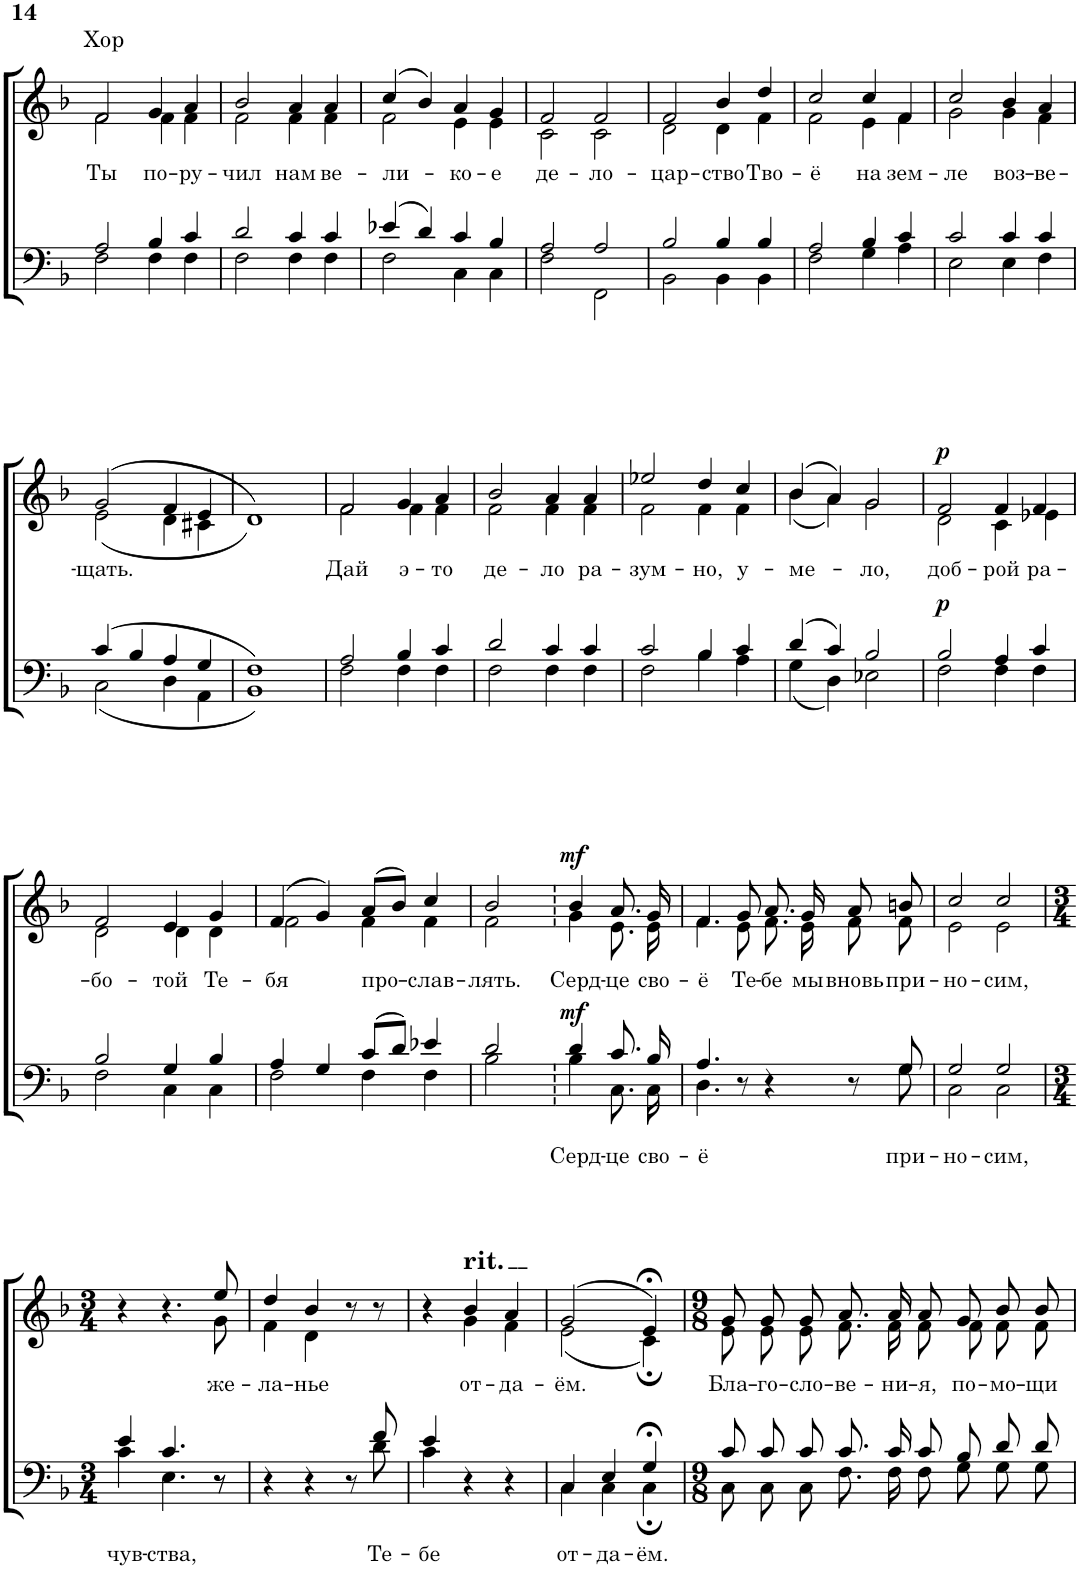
**kern	**text	**text	**dynam	**kern	**text	**dynam	**kern
*part3	*part3	*part3	*part3	*part2	*part2	*part2	*part1
*staff3	*staff3	*staff3	*staff3	*staff2	*staff2	*staff2	*staff1
*I"Men	*	*	*	*I"Women	*	*	*I"Soprano
!!LO:PB:g=z
*clefF4	*	*	*	*clefG2	*	*	*clefG2
*k[b-]	*	*	*	*k[b-]	*	*	*k[b-]
*M4/4	*	*	*	*M4/4	*	*	*M4/4
*met(c)	*	*	*	*met(c)	*	*	*met(c)
=48	=48	=48	=48	=48	=48	=48	=48
*^	*	*	*	*	*	*	*
!	!	!	!	!	!	!	!	!LO:TX:a:t=Хор
!	!	!	!	!	!	!LO:LY:b	!	!
*	*	*	*	*	*^	*	*	*
2A/	2F\	.	.	.	2f/	2f\	Ты	.	1r
!	!	!	!	!	!	!	!LO:LY:b	!	!
4B-/	4F\	.	.	.	4g/	4f\	по-	.	.
!	!	!	!	!	!	!	!LO:LY:b	!	!
4c/	4F\	.	.	.	4a/	4f\	-ру-	.	.
=49	=49	=49	=49	=49	=49	=49	=49	=49	=49
!	!	!	!	!	!	!	!LO:LY:b	!	!
2d/	2F\	.	.	.	2b-/	2f\	-чил	.	1r
!	!	!	!	!	!	!	!LO:LY:b	!	!
4c/	4F\	.	.	.	4a/	4f\	нам	.	.
!	!	!	!	!	!	!	!LO:LY:b	!	!
4c/	4F\	.	.	.	4a/	4f\	ве-	.	.
=50	=50	=50	=50	=50	=50	=50	=50	=50	=50
!	!	!	!	!	!	!	!LO:LY:b	!	!
(4e-X/	2F\	.	.	.	(4cc/	2f\	-ли-	.	1r
4d/)	.	.	.	.	4b-/)	.	.	.	.
!	!	!	!	!	!	!	!LO:LY:b	!	!
4c/	4C\	.	.	.	4a/	4e\	-ко-	.	.
!	!	!	!	!	!	!	!LO:LY:b	!	!
4B-/	4C\	.	.	.	4g/	4e\	-е	.	.
=51	=51	=51	=51	=51	=51	=51	=51	=51	=51
!	!	!	!	!	!	!	!LO:LY:b	!	!
2A/	2F\	.	.	.	2f/	2c\	де-	.	1r
!	!	!	!	!	!	!	!LO:LY:b	!	!
2A/	2FF\	.	.	.	2f/	2c\	-ло-	.	.
=52	=52	=52	=52	=52	=52	=52	=52	=52	=52
!	!	!	!	!	!	!	!LO:LY:b	!	!
2B-/	2BB-\	.	.	.	2f/	2d\	-цар-	.	1r
!	!	!	!	!	!	!	!LO:LY:b	!	!
4B-/	4BB-\	.	.	.	4b-/	4d\	-ство	.	.
!	!	!	!	!	!	!	!LO:LY:b	!	!
4B-/	4BB-\	.	.	.	4dd/	4f\	Тво-	.	.
=53	=53	=53	=53	=53	=53	=53	=53	=53	=53
!	!	!	!	!	!	!	!LO:LY:b	!	!
2A/	2F\	.	.	.	2cc/	2f\	-ё	.	1r
!	!	!	!	!	!	!	!LO:LY:b	!	!
4B-/	4G\	.	.	.	4cc/	4e\	на	.	.
!	!	!	!	!	!	!	!LO:LY:b	!	!
4c/	4A\	.	.	.	4f/	4f\	зем-	.	.
=54	=54	=54	=54	=54	=54	=54	=54	=54	=54
!	!	!	!	!	!	!	!LO:LY:b	!	!
2c/	2E\	.	.	.	2cc/	2g\	-ле	.	1r
!	!	!	!	!	!	!	!LO:LY:b	!	!
4c/	4E\	.	.	.	4b-/	4g\	воз-	.	.
!	!	!	!	!	!	!	!LO:LY:b	!	!
4c/	4F\	.	.	.	4a/	4f\	-ве-	.	.
!!LO:LB:g=z
=55	=55	=55	=55	=55	=55	=55	=55	=55	=55
!	!	!	!	!	!	!	!LO:LY:b	!	!
(4c/	(2C\	.	.	.	(2g/	(2e\	-щать.	.	1r
4B-/	.	.	.	.	.	.	.	.	.
4A/	4D\	.	.	.	4f/	4d\	.	.	.
4G/	4AA\	.	.	.	4e/	4c#X\	.	.	.
*	*	*	*	*	*v	*v	*	*	*
=56	=56	=56	=56	=56	=56	=56	=56	=56
1F)	1BB-)	.	.	.	1d))	.	.	1r
=57	=57	=57	=57	=57	=57	=57	=57	=57
!	!	!	!	!	!	!LO:LY:b	!	!
*	*	*	*	*	*^	*	*	*
2A/	2F\	.	.	.	2f/	2f\	Дай	.	1r
!	!	!	!	!	!	!	!LO:LY:b	!	!
4B-/	4F\	.	.	.	4g/	4f\	э-	.	.
!	!	!	!	!	!	!	!LO:LY:b	!	!
4c/	4F\	.	.	.	4a/	4f\	-то	.	.
=58	=58	=58	=58	=58	=58	=58	=58	=58	=58
!	!	!	!	!	!	!	!LO:LY:b	!	!
2d/	2F\	.	.	.	2b-/	2f\	де-	.	1r
!	!	!	!	!	!	!	!LO:LY:b	!	!
4c/	4F\	.	.	.	4a/	4f\	-ло	.	.
!	!	!	!	!	!	!	!LO:LY:b	!	!
4c/	4F\	.	.	.	4a/	4f\	ра-	.	.
=59	=59	=59	=59	=59	=59	=59	=59	=59	=59
!	!	!	!	!	!	!	!LO:LY:b	!	!
2c/	2F\	.	.	.	2ee-X/	2f\	-зум-	.	1r
!	!	!	!	!	!	!	!LO:LY:b	!	!
4B-/	4B-\	.	.	.	4dd/	4f\	-но,	.	.
!	!	!	!	!	!	!	!LO:LY:b	!	!
4c/	4A\	.	.	.	4cc/	4f\	у-	.	.
=60	=60	=60	=60	=60	=60	=60	=60	=60	=60
!	!	!	!	!	!	!	!LO:LY:b	!	!
(4d/	(4G\	.	.	.	(4b-/	(4b-\	-ме-	.	1r
4c/)	4D\)	.	.	.	4a/)	4a\)	.	.	.
!	!	!	!	!	!	!	!LO:LY:b	!	!
2B-/	2E-X\	.	.	.	2g/	2g\	-ло,	.	.
=61	=61	=61	=61	=61	=61	=61	=61	=61	=61
!	!	!	!	!LO:DY:a	!	!	!LO:LY:b	!LO:DY:a	!
2B-/	2F\	.	.	p	2f/	2d\	доб-	p	1r
!	!	!	!	!	!	!	!LO:LY:b	!	!
4A/	4F\	.	.	.	4f/	4c\	-рой	.	.
!	!	!	!	!	!	!	!LO:LY:b	!	!
4c/	4F\	.	.	.	4f/	4e-X\	ра-	.	.
!!LO:LB:g=z
=62	=62	=62	=62	=62	=62	=62	=62	=62	=62
!	!	!	!	!	!	!	!LO:LY:b	!	!
2B-/	2F\	.	.	.	2f/	2d\	-бо-	.	1r
!	!	!	!	!	!	!	!LO:LY:b	!	!
4G/	4C\	.	.	.	4e/	4d\	-той	.	.
!	!	!	!	!	!	!	!LO:LY:b	!	!
4B-/	4C\	.	.	.	4g/	4d\	Те-	.	.
=63	=63	=63	=63	=63	=63	=63	=63	=63	=63
!	!	!	!	!	!	!	!LO:LY:b	!	!
4A/	2F\	.	.	.	(4f/	2f\	-бя	.	1r
4G/	.	.	.	.	4g/)	.	.	.	.
!	!	!	!	!	!	!	!LO:LY:b	!	!
(8c/L	4F\	.	.	.	(8a/L	4f\	про-	.	.
8d/J)	.	.	.	.	8b-/J)	.	.	.	.
!	!	!	!	!	!	!	!LO:LY:b	!	!
4e-X/	4F\	.	.	.	4cc/	4f\	-слав-	.	.
=64	=64	=64	=64	=64	=64	=64	=64	=64	=64
!	!	!	!	!	!	!	!LO:LY:b	!	!
2d/	2B-\	.	.	.	2b-/	2f\	-лять.	.	1r
2ryy	2ryy	.	.	.	2ryy	2ryy	.	.	.
=65	=65	=65	=65	=65	=65	=65	=65	=65	=65
!	!	!	!LO:LY:b	!LO:DY:a	!	!	!LO:LY:b	!LO:DY:a	!
4d/	4B-\	.	Серд-	mf	4b-/	4g\	Серд-	mf	1r
!	!	!	!LO:LY:b	!	!	!	!LO:LY:b	!	!
8.c/	8.C\	.	-це	.	8.a/	8.e\	-це	.	.
!	!	!	!LO:LY:b	!	!	!	!LO:LY:b	!	!
16B-/	16C\	.	сво-	.	16g/	16e\	сво-	.	.
2ryy	2ryy	.	.	.	2ryy	2ryy	.	.	.
=66	=66	=66	=66	=66	=66	=66	=66	=66	=66
!	!	!	!LO:LY:b	!	!	!	!LO:LY:b	!	!
4.A/	4.D\	.	-ё	.	4.f/	4.f\	-ё	.	1r
!	!	!	!	!	!	!	!LO:LY:b	!	!
8r	2ryy	.	.	.	8g/	8e\	Те-	.	.
!	!	!	!	!	!	!	!LO:LY:b	!	!
4r	.	.	.	.	8.a/	8.f\	-бе	.	.
!	!	!	!	!	!	!	!LO:LY:b	!	!
.	.	.	.	.	16g/	16e\	мы	.	.
!	!	!	!	!	!	!	!LO:LY:b	!	!
8r	.	.	.	.	8a/	8f\	вновь	.	.
!	!	!	!LO:LY:b	!	!	!	!LO:LY:b	!	!
8G/	8G\	.	при-	.	8bn/	8f\	при-	.	.
=67	=67	=67	=67	=67	=67	=67	=67	=67	=67
!	!	!	!LO:LY:b	!	!	!	!LO:LY:b	!	!
2G/	2C\	.	-но-	.	2cc/	2e\	-но-	.	1r
!	!	!	!LO:LY:b	!	!	!	!LO:LY:b	!	!
2G/	2C\	.	-сим,	.	2cc/	2e\	-сим,	.	.
!!LO:LB:g=z
=68	=68	=68	=68	=68	=68	=68	=68	=68	=68
*M3/4	*	*	*	*	*M3/4	*	*	*	*M3/4
!	!	!	!LO:LY:b	!	!	!	!	!	!
4e/	4c\	.	чув-	.	4r	8ryy	.	.	2.r
!	!	!	!LO:LY:b	!	!	!	!	!	!
*	*	*	*	*	*v	*v	*	*	*
4.c/	4.E\	.	-ства,	.	4.r	.	.	.
*	*	*	*	*	*^	*	*	*
!	!	!	!	!	!	!	!LO:LY:b	!	!
8r	8r	.	.	.	8ee/	8g\	же-	.	.
=69	=69	=69	=69	=69	=69	=69	=69	=69	=69
!	!	!	!	!	!	!	!LO:LY:b	!	!
4r	8ryy	.	.	.	4dd/	4f\	-ла-	.	2.r
!	!	!	!	!	!	!	!LO:LY:b	!	!
*v	*v	*	*	*	*	*	*	*	*
4r	.	.	.	4b-/	4d\	-нье	.	.
8r	.	.	.	8r	4ryy	.	.	.
!	!	!LO:LY:b	!	!	!	!	!	!
*^	*	*	*	*	*	*	*	*
8f/	8d\	.	Те-	.	8r	.	.	.	.
=70	=70	=70	=70	=70	=70	=70	=70	=70	=70
!	!	!	!LO:LY:b	!	!	!	!	!	!
*	*	*	*	*	*	*	*	*	*^
4e/	4c\	.	-бе	.	4r	4r	.	.	2.r	4ryy
!	!	!	!	!	!	!	!	!	!	!LO:TX:a:t=rit.
!	!	!	!	!	!	!	!LO:LY:b	!	!	!
4r	2ryy	.	.	.	4b-/	4g\	от-	.	.	2ryy
!	!	!	!	!	!	!	!LO:LY:b	!	!	!
4r	.	.	.	.	4a/	4f\	-да-	.	.	.
=71	=71	=71	=71	=71	=71	=71	=71	=71	=71	=71
!	!	!	!LO:LY:b	!	!	!	!LO:LY:b	!	!	!
*	*	*	*	*	*	*	*	*	*v	*v
4C/	4C\	.	от-	.	(2g/	(2e\	-ём.	.	2.r
!	!	!	!LO:LY:b	!	!	!	!	!	!
4E/	4C\	.	-да-	.	.	.	.	.	.
!	!	!	!LO:LY:b	!	!	!	!	!	!
4G;</	4C;\	.	-ём.	.	4e;</)	4c;\)	.	.	.
=72	=72	=72	=72	=72	=72	=72	=72	=72	=72
*M9/8	*	*	*	*	*M9/8	*	*	*	*M9/8
!	!	!	!	!	!	!	!LO:LY:b	!	!
8c/	8C\	.	.	.	8g/	8e\	Бла-	.	8%9r
!	!	!	!	!	!	!	!LO:LY:b	!	!
8c/	8C\	.	.	.	8g/	8e\	-го-	.	.
!	!	!	!	!	!	!	!LO:LY:b	!	!
8c/	8C\	.	.	.	8g/	8e\	-сло-	.	.
!	!	!	!	!	!	!	!LO:LY:b	!	!
8.c/	8.F\	.	.	.	8.a/	8.f\	-ве-	.	.
!	!	!	!	!	!	!	!LO:LY:b	!	!
16c/	16F\	.	.	.	16a/	16f\	-ни-	.	.
!	!	!	!	!	!	!	!LO:LY:b	!	!
8c/	8F\	.	.	.	8a/	8f\	-я,	.	.
!	!	!	!	!	!	!	!LO:LY:b	!	!
8B-/	8G\	.	.	.	8g/	8f\	по-	.	.
!	!	!	!	!	!	!	!LO:LY:b	!	!
8d/	8G\	.	.	.	8b-/	8f\	-мо-	.	.
!	!	!	!	!	!	!	!LO:LY:b	!	!
8d/	8G\	.	.	.	8b-/	8f\	-щи	.	.
*v	*v	*	*	*	*	*	*	*	*
*	*	*	*	*v	*v	*	*	*
=	=	=	=	=	=	=	=
*-	*-	*-	*-	*-	*-	*-	*-
